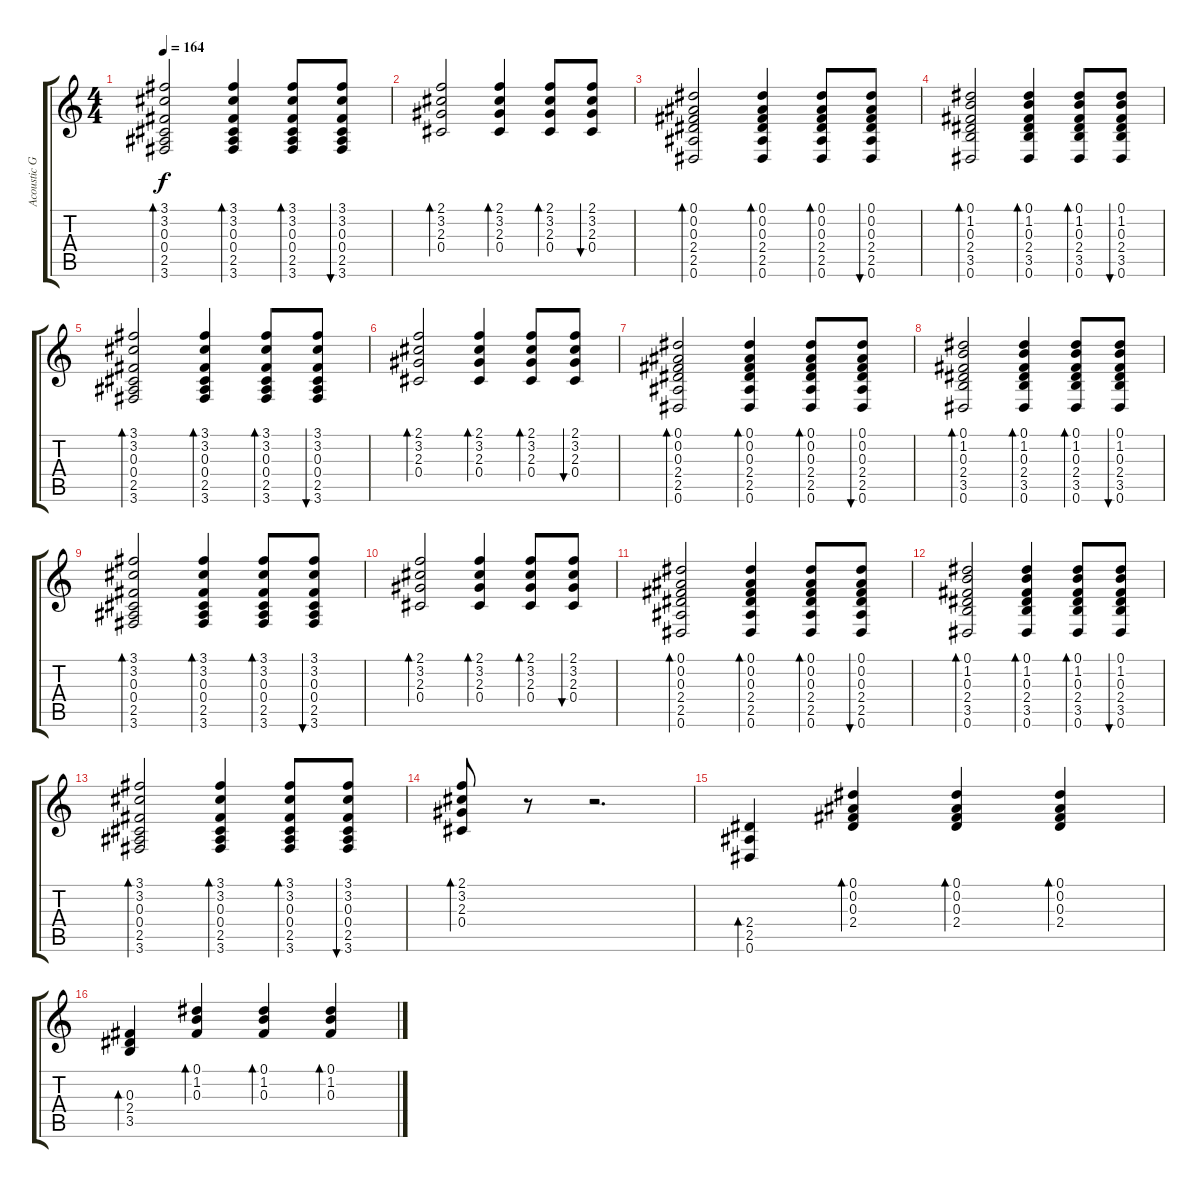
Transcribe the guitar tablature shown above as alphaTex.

\track ("Acoustic Guitar" "Acoustic G") {instrument acousticguitarsteel}
\staff {score tabs}
\tuning (Eb4 Bb3 Gb3 Db3 Ab2 Eb2) {hide}
\ts (4 4)
\tempo 164
\clef g2
\ks c
(3.1 3.2 0.3 0.4 2.5 3.6).2{bd 60 dy f} (3.1 3.2 0.3 0.4 2.5 3.6).4{bd 60} (3.1 3.2 0.3 0.4 2.5 3.6).8{bd 60} (3.1 3.2 0.3 0.4 2.5 3.6).8{bu 60} |
(2.1 3.2 2.3 0.4).2{bd 60} (2.1 3.2 2.3 0.4).4{bd 60} (2.1 3.2 2.3 0.4).8{bd 60} (2.1 3.2 2.3 0.4).8{bu 60} |
(0.1 0.2 0.3 2.4 2.5 0.6).2{bd 60} (0.1 0.2 0.3 2.4 2.5 0.6).4{bd 60} (0.1 0.2 0.3 2.4 2.5 0.6).8{bd 60} (0.1 0.2 0.3 2.4 2.5 0.6).8{bu 60} |
(0.1 1.2 0.3 2.4 3.5 0.6).2{bd 60} (0.1 1.2 0.3 2.4 3.5 0.6).4{bd 60} (0.1 1.2 0.3 2.4 3.5 0.6).8{bd 60} (0.1 1.2 0.3 2.4 3.5 0.6).8{bu 60} |
(3.1 3.2 0.3 0.4 2.5 3.6).2{bd 60} (3.1 3.2 0.3 0.4 2.5 3.6).4{bd 60} (3.1 3.2 0.3 0.4 2.5 3.6).8{bd 60} (3.1 3.2 0.3 0.4 2.5 3.6).8{bu 60} |
(2.1 3.2 2.3 0.4).2{bd 60} (2.1 3.2 2.3 0.4).4{bd 60} (2.1 3.2 2.3 0.4).8{bd 60} (2.1 3.2 2.3 0.4).8{bu 60} |
(0.1 0.2 0.3 2.4 2.5 0.6).2{bd 60} (0.1 0.2 0.3 2.4 2.5 0.6).4{bd 60} (0.1 0.2 0.3 2.4 2.5 0.6).8{bd 60} (0.1 0.2 0.3 2.4 2.5 0.6).8{bu 60} |
(0.1 1.2 0.3 2.4 3.5 0.6).2{bd 60} (0.1 1.2 0.3 2.4 3.5 0.6).4{bd 60} (0.1 1.2 0.3 2.4 3.5 0.6).8{bd 60} (0.1 1.2 0.3 2.4 3.5 0.6).8{bu 60} |
(3.1 3.2 0.3 0.4 2.5 3.6).2{bd 60} (3.1 3.2 0.3 0.4 2.5 3.6).4{bd 60} (3.1 3.2 0.3 0.4 2.5 3.6).8{bd 60} (3.1 3.2 0.3 0.4 2.5 3.6).8{bu 60} |
(2.1 3.2 2.3 0.4).2{bd 60} (2.1 3.2 2.3 0.4).4{bd 60} (2.1 3.2 2.3 0.4).8{bd 60} (2.1 3.2 2.3 0.4).8{bu 60} |
(0.1 0.2 0.3 2.4 2.5 0.6).2{bd 60} (0.1 0.2 0.3 2.4 2.5 0.6).4{bd 60} (0.1 0.2 0.3 2.4 2.5 0.6).8{bd 60} (0.1 0.2 0.3 2.4 2.5 0.6).8{bu 60} |
(0.1 1.2 0.3 2.4 3.5 0.6).2{bd 60} (0.1 1.2 0.3 2.4 3.5 0.6).4{bd 60} (0.1 1.2 0.3 2.4 3.5 0.6).8{bd 60} (0.1 1.2 0.3 2.4 3.5 0.6).8{bu 60} |
(3.1 3.2 0.3 0.4 2.5 3.6).2{bd 60} (3.1 3.2 0.3 0.4 2.5 3.6).4{bd 60} (3.1 3.2 0.3 0.4 2.5 3.6).8{bd 60} (3.1 3.2 0.3 0.4 2.5 3.6).8{bu 60} |
(2.1 3.2 2.3 0.4).8{bd 60} r.8 r.2{d} |
(2.4 2.5 0.6).4{bd 60} (0.1 0.2 0.3 2.4).4{bd 60} (0.1 0.2 0.3 2.4).4{bd 60} (0.1 0.2 0.3 2.4).4{bd 60} |
(0.3 2.4 3.5).4{bd 60} (0.1 1.2 0.3).4{bd 60} (0.1 1.2 0.3).4{bd 60} (0.1 1.2 0.3).4{bd 60}
